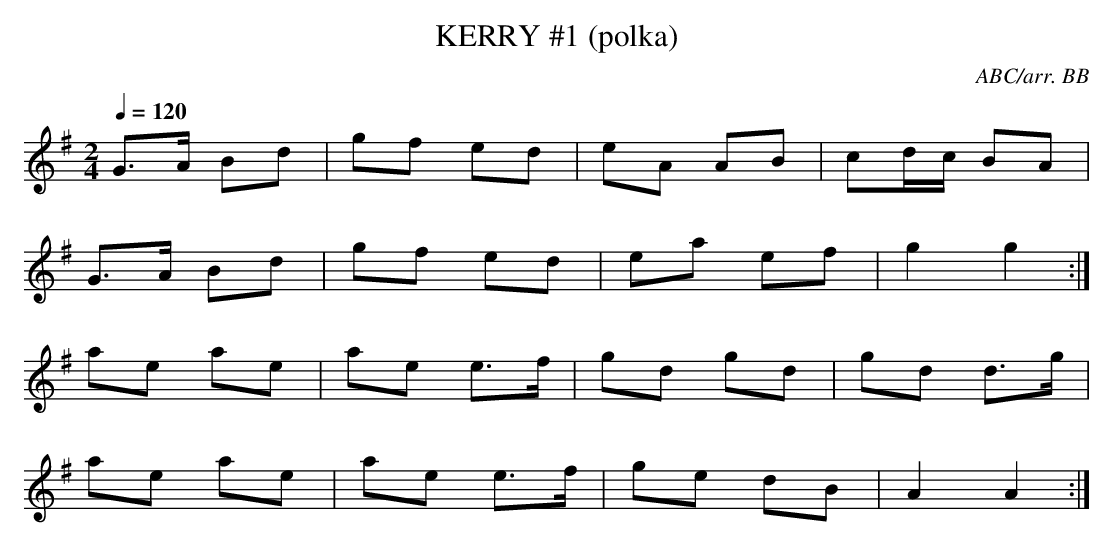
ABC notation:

X:1
T:KERRY #1 (polka)
C:ABC/arr. BB
Q:1/4=120
M:2/4
L:1/8
K:G
G>A Bd|gf ed|eA AB|cd/c/ BA|
G>A Bd|gf ed|ea ef|g2 g2 :|
ae ae|ae e>f|gd gd|gd d>g |
ae ae|ae e>f|ge dB|A2 A2 :|
